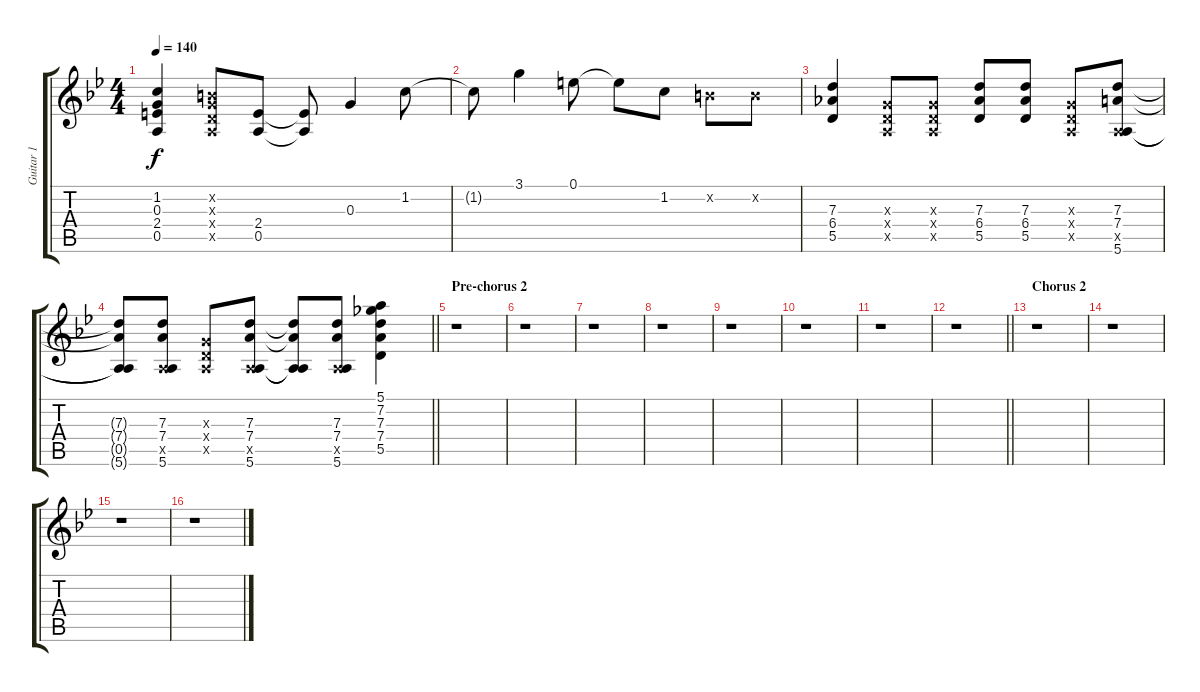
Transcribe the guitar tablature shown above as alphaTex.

\track ("Guitar 1" "Guitar 1") {instrument acousticguitarsteel}
\staff {score tabs}
\tuning (E4 B3 G3 D3 A2 E2) {hide}
\ts (4 4)
\tempo 140
\clef g2
\ks bb
(1.2 0.3 2.4 0.5).4{dy f} (0.2{x} 0.3{x} 0.4{x} 0.5{x}).8 (2.4 0.5).8 (2.4{t} 0.5{t}).8 0.3.4 1.2.8 |
1.2{t}.8 3.1.4 0.1.8 0.1{t}.8 1.2.8 0.2{x}.8 0.2{x}.8 |
(7.3 6.4 5.5).4 (0.3{x} 0.4{x} 0.5{x}).8 (0.3{x} 0.4{x} 0.5{x}).8 (7.3 6.4 5.5).8 (7.3 6.4 5.5).8 (0.3{x} 0.4{x} 0.5{x}).8 (7.3 7.4 0.5{x} 5.6).8 |
\barLineRight lightlight
(7.3{t} 7.4{t} 0.5{t} 5.6{t}).8 (7.3 7.4 0.5{x} 5.6).8 (0.3{x} 0.4{x} 0.5{x}).8 (7.3 7.4 0.5{x} 5.6).8 (7.3{t} 7.4{t} 0.5{t} 5.6{t}).8 (7.3 7.4 0.5{x} 5.6).8 (5.1 7.2 7.3 7.4 5.5).4 |
\section ("" "Pre-chorus 2")
r.1 |
r.1 |
r.1 |
r.1 |
r.1 |
r.1 |
r.1 |
\barLineRight lightlight
r.1 |
\section ("" "Chorus 2")
r.1 |
r.1 |
r.1 |
r.1
